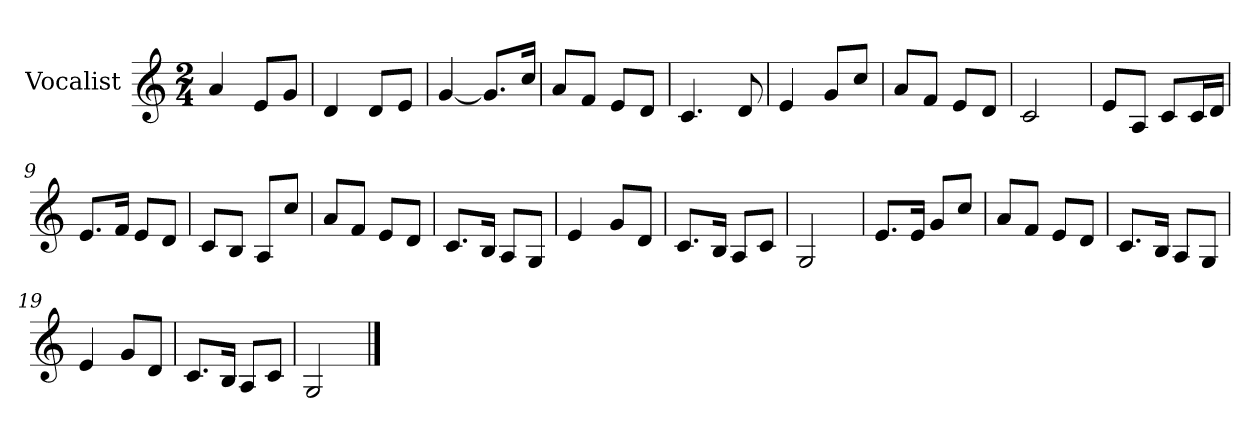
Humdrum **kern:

**kern
*part1
*staff1
*I"Vocalist
*k[]
*C:
*M2/4
=
4a
8eL
8gJ
=1
4d
8dL
8eJ
=2
[4g
8.gL]
16ccJk
=3
8aL
8fJ
8eL
8dJ
=4
4.c
8d
=5
4e
8gL
8ccJ
=6
8aL
8fJ
8eL
8dJ
=7
2c
=8
8eL
8AJ
8cL
16cL
16dJJ
=9
8.eL
16fJk
8eL
8dJ
=10
8cL
8BJ
8AL
8ccJ
=11
8aL
8fJ
8eL
8dJ
=12
8.cL
16BJk
8AL
8GJ
=13
4e
8gL
8dJ
=14
8.cL
16BJk
8AL
8cJ
=15
2G
=16
8.eL
16eJk
8gL
8ccJ
=17
8aL
8fJ
8eL
8dJ
=18
8.cL
16BJk
8AL
8GJ
=19
4e
8gL
8dJ
=20
8.cL
16BJk
8AL
8cJ
=21
2G
==
*-
